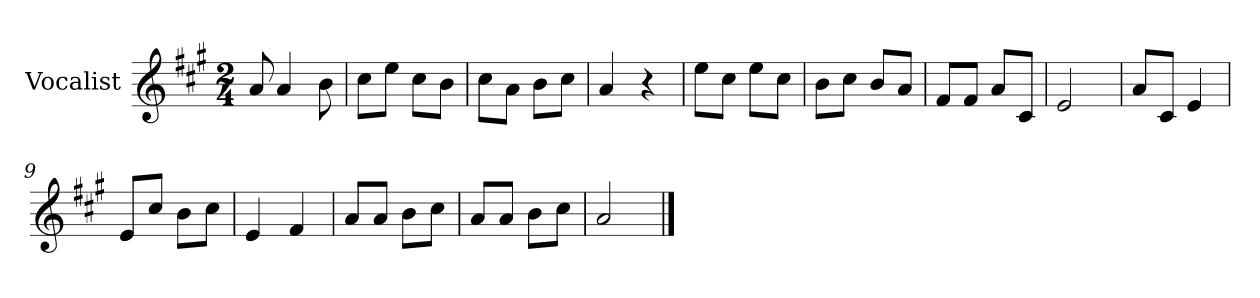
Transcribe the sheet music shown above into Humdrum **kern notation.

**kern
*part1
*staff1
*I"Vocalist
*k[f#c#g#]
*A:
*M2/4
=
8a
4a
8b
=1
8cc#L
8eeJ
8cc#L
8bJ
=2
8cc#L
8aJ
8bL
8cc#J
=3
4a
4r
=4
8eeL
8cc#J
8eeL
8cc#J
=5
8bL
8cc#J
8bL
8aJ
=6
8f#L
8f#J
8aL
8c#J
=7
2e
=8
8aL
8c#J
4e
=9
8eL
8cc#J
8bL
8cc#J
=10
4e
4f#
=11
8aL
8aJ
8bL
8cc#J
=12
8aL
8aJ
8bL
8cc#J
=13
2a
==
*-
